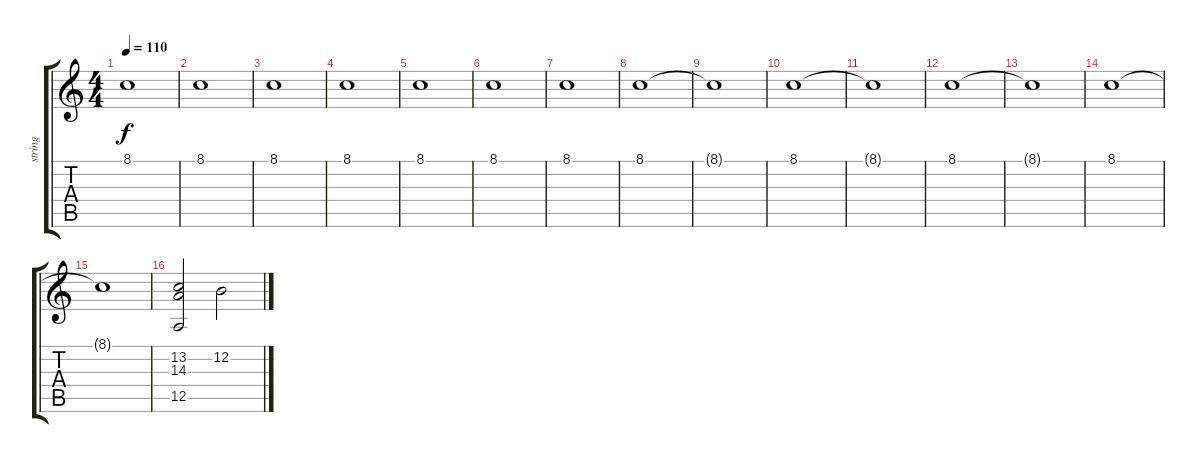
\track ("string" "string") {instrument stringensemble2}
\staff {score tabs}
\tuning (E4 B3 G3 D3 A2 E2) {hide}
\ts (4 4)
\tempo 110
\clef g2
\ks c
8.1.1{dy f} |
8.1.1 |
8.1.1 |
8.1.1 |
8.1.1 |
8.1.1 |
8.1.1 |
8.1.1 |
8.1{t}.1 |
8.1.1 |
8.1{t}.1 |
8.1.1 |
8.1{t}.1 |
8.1.1 |
8.1{t}.1 |
(13.2 14.3 12.5).2 12.2.2
